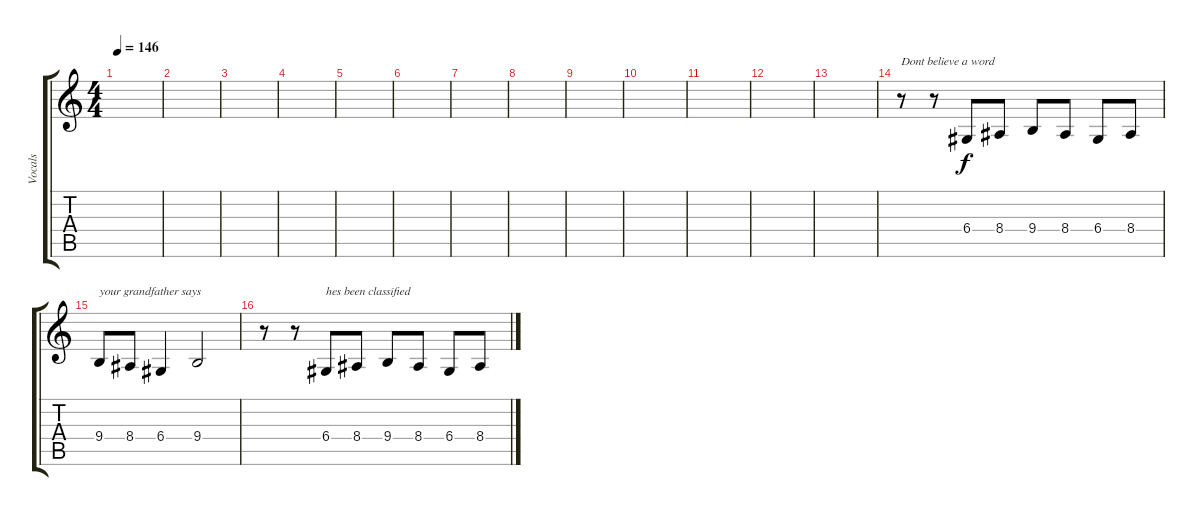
\track ("Vocals" "Vocals") {instrument lead2sawtooth}
\staff {score tabs}
\tuning (E4 B3 G3 D3 A2 E2) {hide}
\ts (4 4)
\tempo 146
\clef g2
\ks c
|
|
|
|
|
|
|
|
|
|
|
|
|
r.8{txt "Dont believe a word"} r.8 6.4.8 8.4.8 9.4.8 8.4.8 6.4.8 8.4.8 |
9.4.8{txt "your grandfather says"} 8.4.8 6.4.4 9.4.2 |
r.8 r.8 6.4.8{txt "hes been classified"} 8.4.8 9.4.8 8.4.8 6.4.8 8.4.8
